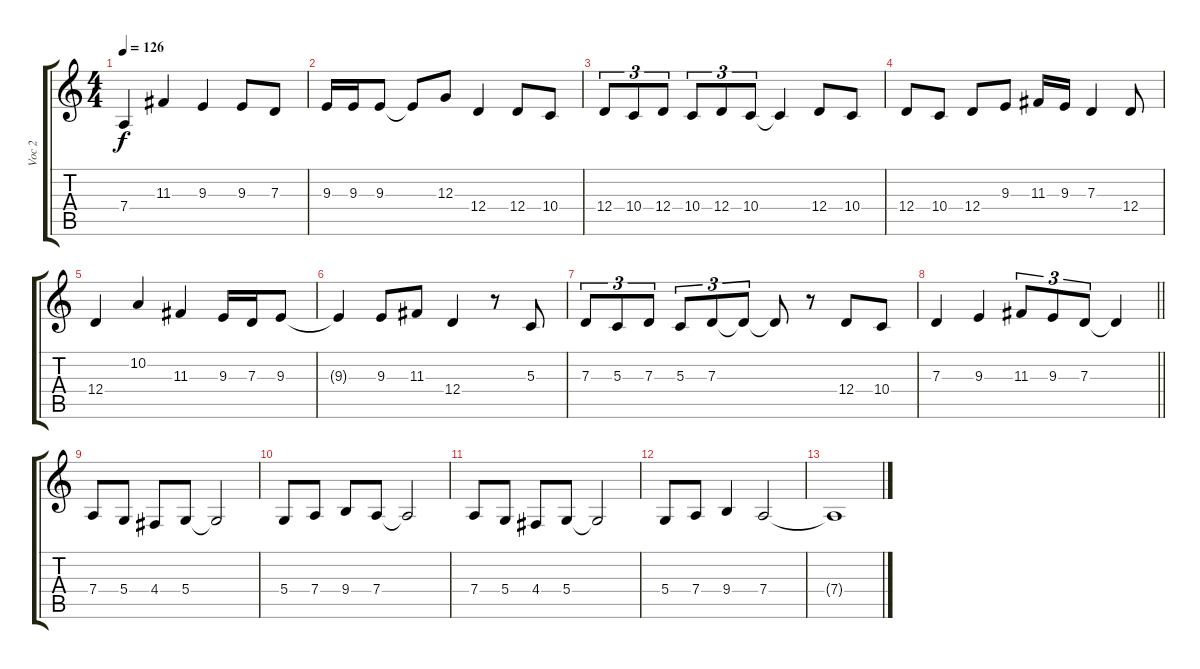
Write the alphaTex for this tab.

\track ("Voc 2" "Voc 2") {instrument pad1newage}
\staff {score tabs}
\tuning (E4 B3 G3 D3 A2 E2) {hide}
\ts (4 4)
\tempo 126
\clef g2
\ks c
7.4.4{dy f} 11.3.4 9.3.4 9.3.8 7.3.8 |
9.3.16 9.3.16 9.3.8 9.3{t}.8 12.3.8 12.4.4 12.4.8 10.4.8 |
12.4.8{tu (3 2)} 10.4.8{tu (3 2)} 12.4.8{tu (3 2)} 10.4.8{tu (3 2)} 12.4.8{tu (3 2)} 10.4.8{tu (3 2)} 10.4{t}.4 12.4.8 10.4.8 |
12.4.8 10.4.8 12.4.8 9.3.8 11.3.16 9.3.16 7.3.4 12.4.8 |
12.4.4 10.2.4 11.3.4 9.3.16 7.3.16 9.3.8 |
9.3{t}.4 9.3.8 11.3.8 12.4.4 r.8 5.3.8 |
7.3.8{tu (3 2)} 5.3.8{tu (3 2)} 7.3.8{tu (3 2)} 5.3.8{tu (3 2)} 7.3.8{tu (3 2)} 7.3{t}.8{tu (3 2)} 7.3{t}.8 r.8 12.4.8 10.4.8 |
\barLineRight lightlight
7.3.4 9.3.4 11.3.8{tu (3 2)} 9.3.8{tu (3 2)} 7.3.8{tu (3 2)} 7.3{t}.4 |
7.4.8 5.4.8 4.4.8 5.4.8 5.4{t}.2 |
5.4.8 7.4.8 9.4.8 7.4.8 7.4{t}.2 |
7.4.8 5.4.8 4.4.8 5.4.8 5.4{t}.2 |
5.4.8 7.4.8 9.4.4 7.4.2 |
7.4{t}.1
